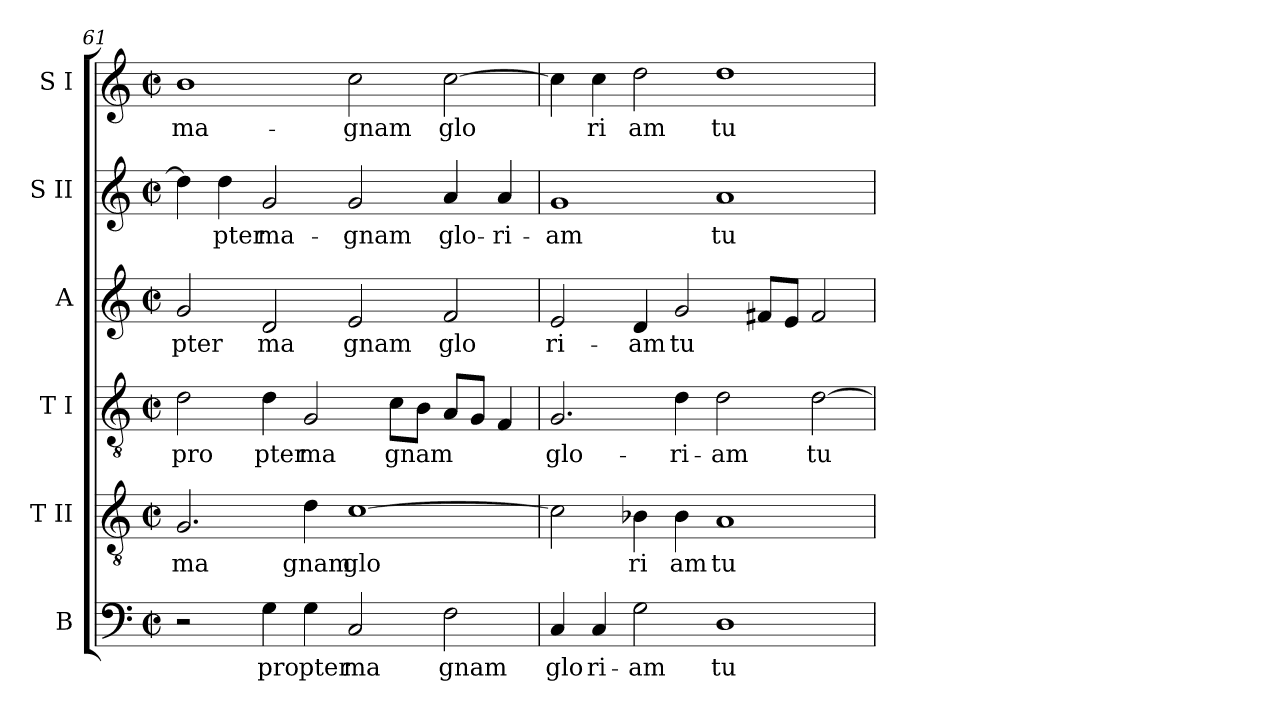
**kern	**text	**kern	**text	**kern	**text	**kern	**text	**kern	**text	**kern	**text
*part6	*part6	*part5	*part5	*part4	*part4	*part3	*part3	*part2	*part2	*part1	*part1
*staff6	*staff6	*staff5	*staff5	*staff4	*staff4	*staff3	*staff3	*staff2	*staff2	*staff1	*staff1
*I"B	*	*I"T II	*	*I"T I	*	*I"A	*	*I"S II	*	*I"S I	*
*I'B	*	*I'T II	*	*I'T I	*	*I'A	*	*I'S II	*	*I'S I	*
*clefF4	*	*clefGv2	*	*clefGv2	*	*clefG2	*	*clefG2	*	*clefG2	*
*k[]	*	*k[]	*	*k[]	*	*k[]	*	*k[]	*	*k[]	*
*C:	*	*C:	*	*C:	*	*C:	*	*C:	*	*C:	*
*M2/2	*	*M2/2	*	*M2/2	*	*M2/2	*	*M2/2	*	*M2/2	*
*met(c|)	*	*met(c|)	*	*met(c|)	*	*met(c|)	*	*met(c|)	*	*met(c|)	*
=61	=61	=61	=61	=61	=61	=61	=61	=61	=61	=61	=61
!	!	!	!LO:LY:b:cj	!	!LO:LY:b:cj	!	!LO:LY:b:cj	!	!LO:LY:b:cj	!	!LO:LY:b:cj
2r	.	2.G/	ma	2d\	pro	2g/	pter	4dd\]	--	1b	ma-
!	!	!	!	!	!	!	!	!	!LO:LY:b:cj	!	!
.	.	.	.	.	.	.	.	4dd\	-pter	.	.
!	!LO:LY:b:cj	!	!	!	!LO:LY:b:cj	!	!LO:LY:b:cj	!	!LO:LY:b:cj	!	!
4G\	pro	.	.	4d\	pter	2d/	ma	2g/	ma-	.	.
!	!LO:LY:b:cj	!	!LO:LY:b:cj	!	!LO:LY:b:cj	!	!	!	!	!	!
4G\	pter	4d\	gnam	2G/	ma	.	.	.	.	.	.
!	!LO:LY:b:cj	!	!LO:LY:b:cj	!	!	!	!LO:LY:b:cj	!	!LO:LY:b:cj	!	!LO:LY:b:cj
2C/	ma	[>1c	glo	.	.	2e/	gnam	2g/	-gnam	2cc\	-gnam
!	!	!	!	!	!LO:LY:b:cj	!	!	!	!	!	!
.	.	.	.	8c\L	gnam	.	.	.	.	.	.
!	!	!	!	!	!LO:LY:b:cj	!	!	!	!	!	!
.	.	.	.	8B\J	.	.	.	.	.	.	.
!	!LO:LY:b:cj	!	!	!	!LO:LY:b:cj	!	!LO:LY:b:cj	!	!LO:LY:b:cj	!	!LO:LY:b:cj
2F\	gnam	.	.	8A/L	.	2f/	glo	4a/	glo-	[>2cc\	glo-
!	!	!	!	!	!LO:LY:b:cj	!	!	!	!	!	!
.	.	.	.	8G/J	.	.	.	.	.	.	.
!	!	!	!	!	!LO:LY:b:cj	!	!	!	!LO:LY:b:cj	!	!
.	.	.	.	4F/	.	.	.	4a/	-ri-	.	.
!!LO:PB:g=z
=62	=62	=62	=62	=62	=62	=62	=62	=62	=62	=62	=62
!	!LO:LY:b:cj	!	!LO:LY:b:cj	!	!LO:LY:b:cj	!	!LO:LY:b:cj	!	!LO:LY:b:cj	!	!LO:LY:b:cj
4C/	glo	2c\]	.	2.G/	glo-	2e/	ri-	1g	-am	4cc\]	--
!	!LO:LY:b:cj	!	!	!	!	!	!	!	!	!	!LO:LY:b:cj
4C/	ri-	.	.	.	.	.	.	.	.	4cc\	-ri
!	!LO:LY:b:cj	!	!LO:LY:b:cj	!	!	!	!LO:LY:b:cj	!	!	!	!LO:LY:b:cj
2G\	-am	4B-X\	ri	.	.	4d/	-am	.	.	2dd\	am
!	!	!	!LO:LY:b:cj	!	!LO:LY:b:cj	!	!LO:LY:b:cj	!	!	!	!
.	.	4B-\	am	4d\	-ri-	2g/	tu-	.	.	.	.
!	!LO:LY:b:cj	!	!LO:LY:b:cj	!	!LO:LY:b:cj	!	!	!	!LO:LY:b:cj	!	!LO:LY:b:cj
1D	tu-	1A	tu-	2d\	-am	.	.	1a	tu	1dd	tu
!	!	!	!	!	!	!	!LO:LY:b:cj	!	!	!	!
.	.	.	.	.	.	8f#X/L	--	.	.	.	.
!	!	!	!	!	!	!	!LO:LY:b:cj	!	!	!	!
.	.	.	.	.	.	8e/J	--	.	.	.	.
!	!	!	!	!	!LO:LY:b:cj	!	!LO:LY:b:cj	!	!	!	!
.	.	.	.	[>2d\	tu-	2f#/	--	.	.	.	.
=	=	=	=	=	=	=	=	=	=	=	=
*-	*-	*-	*-	*-	*-	*-	*-	*-	*-	*-	*-
